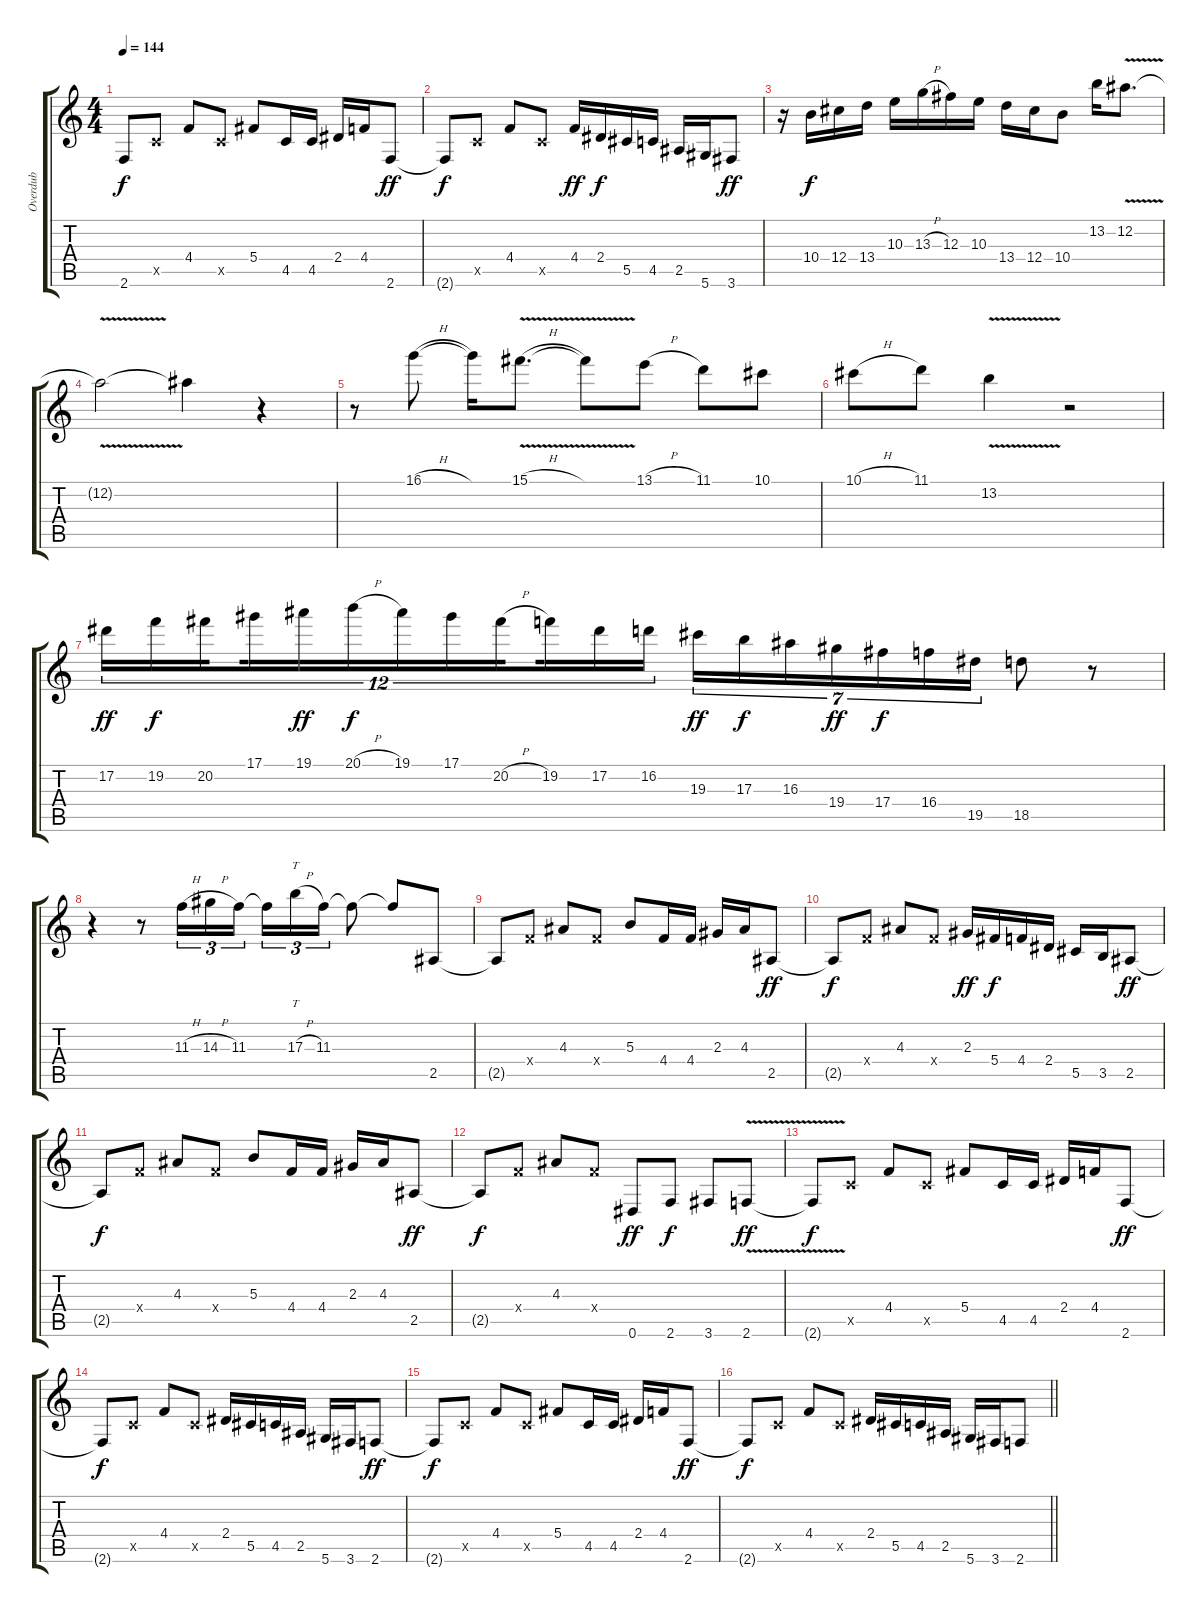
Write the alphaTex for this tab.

\track ("Overdub" "Overdub") {instrument fretlessbass}
\staff {score tabs}
\tuning (Eb4 Bb3 Gb3 Db3 Ab2 Eb2) {hide}
\ts (4 4)
\tempo 144
\clef g2
\ks c
2.6{t}.8{dy f} 4.5{x}.8 4.4.8 4.5{x}.8 5.4.8 4.5.16 4.5.16 2.4.16 4.4.16 2.6.8{dy ff} |
2.6{t}.8{dy f} 4.5{x}.8 4.4.8 4.5{x}.8 4.4.16{dy ff} 2.4.16{dy f} 5.5.16 4.5.16 2.5.16 5.6.16 3.6.8{dy ff} |
r.16 10.4.16{dy f} 12.4.16 13.4.16 10.3.16 13.3{h}.16 12.3.16 10.3.16 13.4.16 12.4.16 10.4.8 13.2.16 12.2{v}.8{d} |
12.2{t}.2 12.2{t}.4 r.4 |
r.8 16.1{h}.8 16.1{t}.16 15.1{v h}.8{d} 15.1{t}.8 13.1{h}.8 11.1.8 10.1.8 |
10.1{h}.8 11.1.8 13.2{v}.4 r.2 |
17.2.16{tu (12 8) dy ff} 19.2.16{tu (12 8) dy f} 20.2.16{tu (12 8) beam splitsecondary} 17.1.16{tu (12 8)} 19.1.16{tu (12 8) dy ff} 20.1{h}.16{tu (12 8) dy f} 19.1.16{tu (12 8)} 17.1.16{tu (12 8)} 20.2{h}.16{tu (12 8) beam splitsecondary} 19.2.16{tu (12 8)} 17.2.16{tu (12 8)} 16.2.16{tu (12 8)} 19.3.16{tu (7 4) dy ff} 17.3.16{tu (7 4) dy f} 16.3.16{tu (7 4)} 19.4.16{tu (7 4) dy ff} 17.4.16{tu (7 4) dy f} 16.4.16{tu (7 4)} 19.5.16{tu (7 4)} 18.5.8 r.8 |
r.4 r.8 11.3{h}.16{tu (3 2)} 14.3{h}.16{tu (3 2)} 11.3.16{tu (3 2)} 11.3{t}.16{tu (3 2)} 17.3{h}.16{tt tu (3 2)} 11.3.16{tu (3 2)} 11.3{t}.8 11.3{t}.8 2.5.8 |
2.5{t}.8 4.4{x}.8 4.3.8 4.4{x}.8 5.3.8 4.4.16 4.4.16 2.3.16 4.3.16 2.5.8{dy ff} |
2.5{t}.8{dy f} 4.4{x}.8 4.3.8 4.4{x}.8 2.3.16{dy ff} 5.4.16{dy f} 4.4.16 2.4.16 5.5.16 3.5.16 2.5.8{dy ff} |
2.5{t}.8{dy f} 4.4{x}.8 4.3.8 4.4{x}.8 5.3.8 4.4.16 4.4.16 2.3.16 4.3.16 2.5.8{dy ff} |
2.5{t}.8{dy f} 4.4{x}.8 4.3.8 4.4{x}.8 0.6.8{dy ff} 2.6.8{dy f} 3.6.8 2.6{v}.8{dy ff} |
2.6{t}.8{dy f} 4.5{x}.8 4.4.8 4.5{x}.8 5.4.8 4.5.16 4.5.16 2.4.16 4.4.16 2.6.8{dy ff} |
2.6{t}.8{dy f} 4.5{x}.8 4.4.8 4.5{x}.8 2.4.16 5.5.16 4.5.16 2.5.16 5.6.16 3.6.16 2.6.8{dy ff} |
2.6{t}.8{dy f} 4.5{x}.8 4.4.8 4.5{x}.8 5.4.8 4.5.16 4.5.16 2.4.16 4.4.16 2.6.8{dy ff} |
\barLineRight lightlight
2.6{t}.8{dy f} 4.5{x}.8 4.4.8 4.5{x}.8 2.4.16 5.5.16 4.5.16 2.5.16 5.6.16 3.6.16 2.6.8
